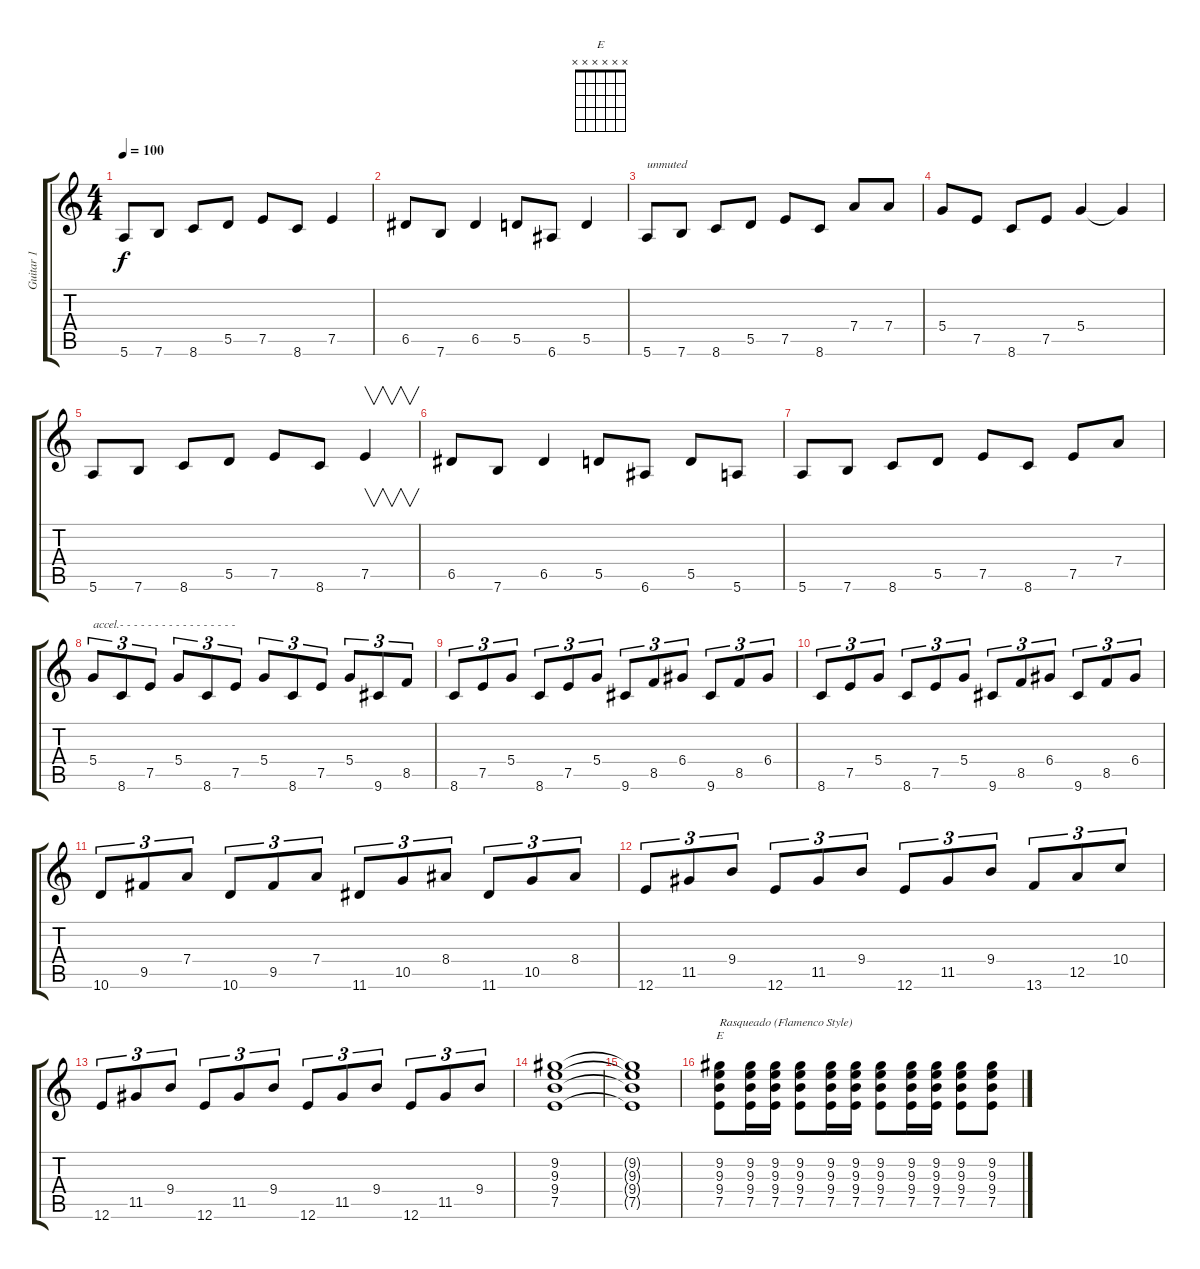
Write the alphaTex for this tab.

\track ("Guitar 1" "Guitar 1") {instrument overdrivenguitar}
\staff {score tabs}
\tuning (E4 B3 G3 D3 A2 E2) {hide}
\chord ("E" x x x x x x) {firstfret 0}
\ts (4 4)
\tempo 100
\clef g2
\ks c
5.6.8{dy f} 7.6.8 8.6.8 5.5.8 7.5.8 8.6.8 7.5.4 |
6.5.8 7.6.8 6.5.4 5.5.8 6.6.8 5.5.4 |
5.6.8{txt "unmuted"} 7.6.8 8.6.8 5.5.8 7.5.8 8.6.8 7.4.8 7.4.8 |
5.4.8 7.5.8 8.6.8 7.5.8 5.4.4 5.4{t}.4 |
5.6.8 7.6.8 8.6.8 5.5.8 7.5.8 8.6.8 7.5.4{v} |
6.5.8 7.6.8 6.5.4 5.5.8 6.6.8 5.5.8 5.6.8 |
5.6.8 7.6.8 8.6.8 5.5.8 7.5.8 8.6.8 7.5.8 7.4.8 |
5.4.8{tu (3 2) txt "accel.- - - - - - - - - - - - - - - - - "} 8.6.8{tu (3 2)} 7.5.8{tu (3 2)} 5.4.8{tu (3 2)} 8.6.8{tu (3 2)} 7.5.8{tu (3 2)} 5.4.8{tu (3 2)} 8.6.8{tu (3 2)} 7.5.8{tu (3 2)} 5.4.8{tu (3 2)} 9.6.8{tu (3 2)} 8.5.8{tu (3 2)} |
8.6.8{tu (3 2)} 7.5.8{tu (3 2)} 5.4.8{tu (3 2)} 8.6.8{tu (3 2)} 7.5.8{tu (3 2)} 5.4.8{tu (3 2)} 9.6.8{tu (3 2)} 8.5.8{tu (3 2)} 6.4.8{tu (3 2)} 9.6.8{tu (3 2)} 8.5.8{tu (3 2)} 6.4.8{tu (3 2)} |
8.6.8{tu (3 2)} 7.5.8{tu (3 2)} 5.4.8{tu (3 2)} 8.6.8{tu (3 2)} 7.5.8{tu (3 2)} 5.4.8{tu (3 2)} 9.6.8{tu (3 2)} 8.5.8{tu (3 2)} 6.4.8{tu (3 2)} 9.6.8{tu (3 2)} 8.5.8{tu (3 2)} 6.4.8{tu (3 2)} |
10.6.8{tu (3 2)} 9.5.8{tu (3 2)} 7.4.8{tu (3 2)} 10.6.8{tu (3 2)} 9.5.8{tu (3 2)} 7.4.8{tu (3 2)} 11.6.8{tu (3 2)} 10.5.8{tu (3 2)} 8.4.8{tu (3 2)} 11.6.8{tu (3 2)} 10.5.8{tu (3 2)} 8.4.8{tu (3 2)} |
12.6.8{tu (3 2)} 11.5.8{tu (3 2)} 9.4.8{tu (3 2)} 12.6.8{tu (3 2)} 11.5.8{tu (3 2)} 9.4.8{tu (3 2)} 12.6.8{tu (3 2)} 11.5.8{tu (3 2)} 9.4.8{tu (3 2)} 13.6.8{tu (3 2)} 12.5.8{tu (3 2)} 10.4.8{tu (3 2)} |
12.6.8{tu (3 2)} 11.5.8{tu (3 2)} 9.4.8{tu (3 2)} 12.6.8{tu (3 2)} 11.5.8{tu (3 2)} 9.4.8{tu (3 2)} 12.6.8{tu (3 2)} 11.5.8{tu (3 2)} 9.4.8{tu (3 2)} 12.6.8{tu (3 2)} 11.5.8{tu (3 2)} 9.4.8{tu (3 2)} |
(9.2 9.3 9.4 7.5).1 |
(9.2{t} 9.3{t} 9.4{t} 7.5{t}).1 |
(9.2 9.3 9.4 7.5).8{ch "E" txt "Rasqueado (Flamenco Style)"} (9.2 9.3 9.4 7.5).16 (9.2 9.3 9.4 7.5).16 (9.2 9.3 9.4 7.5).8 (9.2 9.3 9.4 7.5).16 (9.2 9.3 9.4 7.5).16 (9.2 9.3 9.4 7.5).8 (9.2 9.3 9.4 7.5).16 (9.2 9.3 9.4 7.5).16 (9.2 9.3 9.4 7.5).8 (9.2 9.3 9.4 7.5).8
